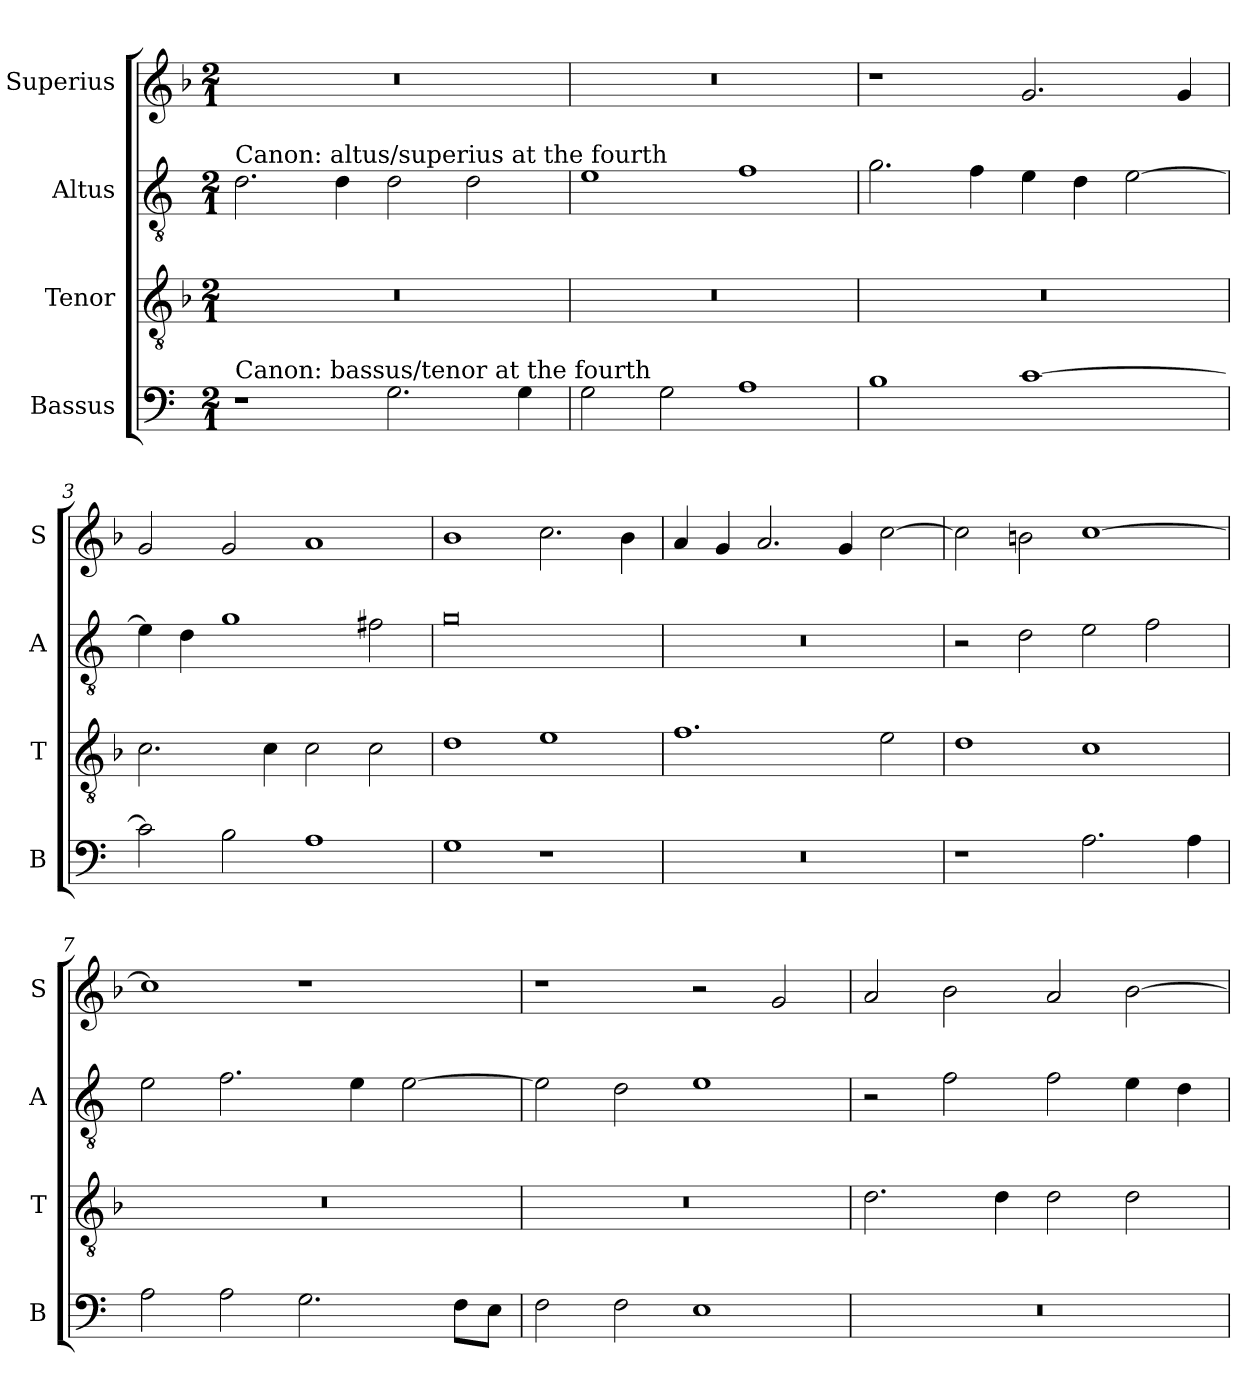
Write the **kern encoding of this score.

**kern	**kern	**kern	**kern
*part4	*part3	*part2	*part1
*staff4	*staff3	*staff2	*staff1
*I"Bassus	*I"Tenor	*I"Altus	*I"Superius
*I'B	*I'T	*I'A	*I'S
*clefF4	*clefGv2	*clefGv2	*clefG2
*k[]	*k[b-]	*k[]	*k[b-]
*C:	*F:	*C:	*F:
*M2/1	*M2/1	*M2/1	*M2/1
=	=	=	=
!	!	!LO:TX:a:t=Canon&colon; altus/superius at the fourth	!
!LO:TX:a:t=Canon&colon; bassus/tenor at the fourth	!	!	!
1r	0r	2.d	0r
.	.	4d	.
2.G	.	2d	.
.	.	2d	.
4G	.	.	.
=1	=1	=1	=1
2G	0r	1e	0r
2G	.	.	.
1A	.	1f	.
=2	=2	=2	=2
1B	0r	2.g	1r
.	.	4f	.
[1c	.	4e	2.g
.	.	4d	.
.	.	[2e	.
.	.	.	4g
=3	=3	=3	=3
2c]	2.c	4e]	2g
.	.	4d	.
2B	.	1g	2g
.	4c	.	.
1A	2c	.	1a
.	2c	2f#X	.
=4	=4	=4	=4
1G	1d	0g	1b-
1r	1e	.	2.cc
.	.	.	4b-
=5	=5	=5	=5
0r	1.f	0r	4a
.	.	.	4g
.	.	.	2.a
.	.	.	4g
.	2e	.	[2cc
=6	=6	=6	=6
1r	1d	2r	2cc]
.	.	2d	2bn
2.A	1c	2e	[1cc
.	.	2f	.
4A	.	.	.
=7	=7	=7	=7
2A	0r	2e	1cc]
2A	.	2.f	.
2.G	.	.	1r
.	.	4e	.
.	.	[2e	.
8FL	.	.	.
8EJ	.	.	.
=8	=8	=8	=8
2F	0r	2e]	1r
2F	.	2d	.
1E	.	1e	2r
.	.	.	2g
=9	=9	=9	=9
0r	2.d	2r	2a
.	.	2f	2b-
.	4d	.	.
.	2d	2f	2a
.	2d	4e	[2b-
.	.	4d	.
=	=	=	=
*-	*-	*-	*-
